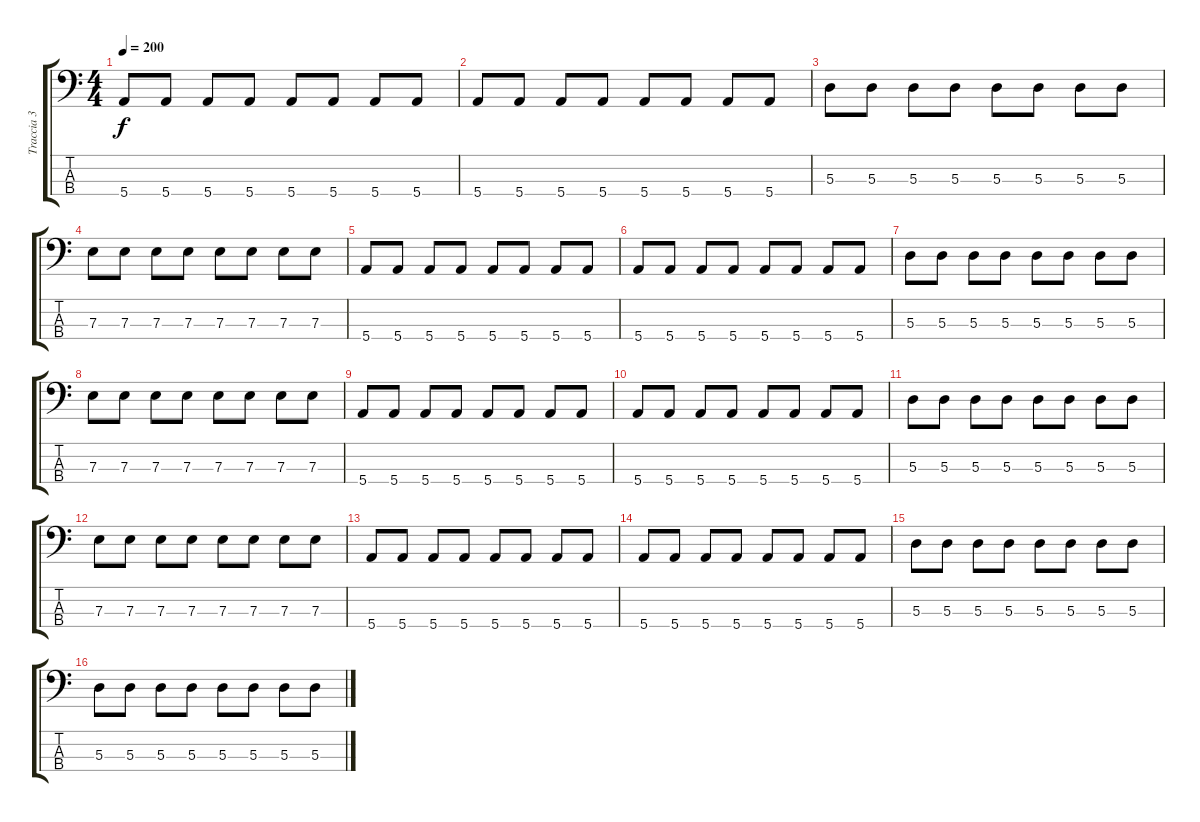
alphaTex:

\track ("Traccia 3" "Traccia 3") {instrument electricbasspick}
\staff {score tabs}
\tuning (G2 D2 A1 E1) {hide}
\ts (4 4)
\tempo 200
\clef f4
\ks c
5.4.8{dy f} 5.4.8 5.4.8 5.4.8 5.4.8 5.4.8 5.4.8 5.4.8 |
5.4.8 5.4.8 5.4.8 5.4.8 5.4.8 5.4.8 5.4.8 5.4.8 |
5.3.8 5.3.8 5.3.8 5.3.8 5.3.8 5.3.8 5.3.8 5.3.8 |
7.3.8 7.3.8 7.3.8 7.3.8 7.3.8 7.3.8 7.3.8 7.3.8 |
5.4.8 5.4.8 5.4.8 5.4.8 5.4.8 5.4.8 5.4.8 5.4.8 |
5.4.8 5.4.8 5.4.8 5.4.8 5.4.8 5.4.8 5.4.8 5.4.8 |
5.3.8 5.3.8 5.3.8 5.3.8 5.3.8 5.3.8 5.3.8 5.3.8 |
7.3.8 7.3.8 7.3.8 7.3.8 7.3.8 7.3.8 7.3.8 7.3.8 |
5.4.8 5.4.8 5.4.8 5.4.8 5.4.8 5.4.8 5.4.8 5.4.8 |
5.4.8 5.4.8 5.4.8 5.4.8 5.4.8 5.4.8 5.4.8 5.4.8 |
5.3.8 5.3.8 5.3.8 5.3.8 5.3.8 5.3.8 5.3.8 5.3.8 |
7.3.8 7.3.8 7.3.8 7.3.8 7.3.8 7.3.8 7.3.8 7.3.8 |
5.4.8 5.4.8 5.4.8 5.4.8 5.4.8 5.4.8 5.4.8 5.4.8 |
5.4.8 5.4.8 5.4.8 5.4.8 5.4.8 5.4.8 5.4.8 5.4.8 |
5.3.8 5.3.8 5.3.8 5.3.8 5.3.8 5.3.8 5.3.8 5.3.8 |
5.3.8 5.3.8 5.3.8 5.3.8 5.3.8 5.3.8 5.3.8 5.3.8
